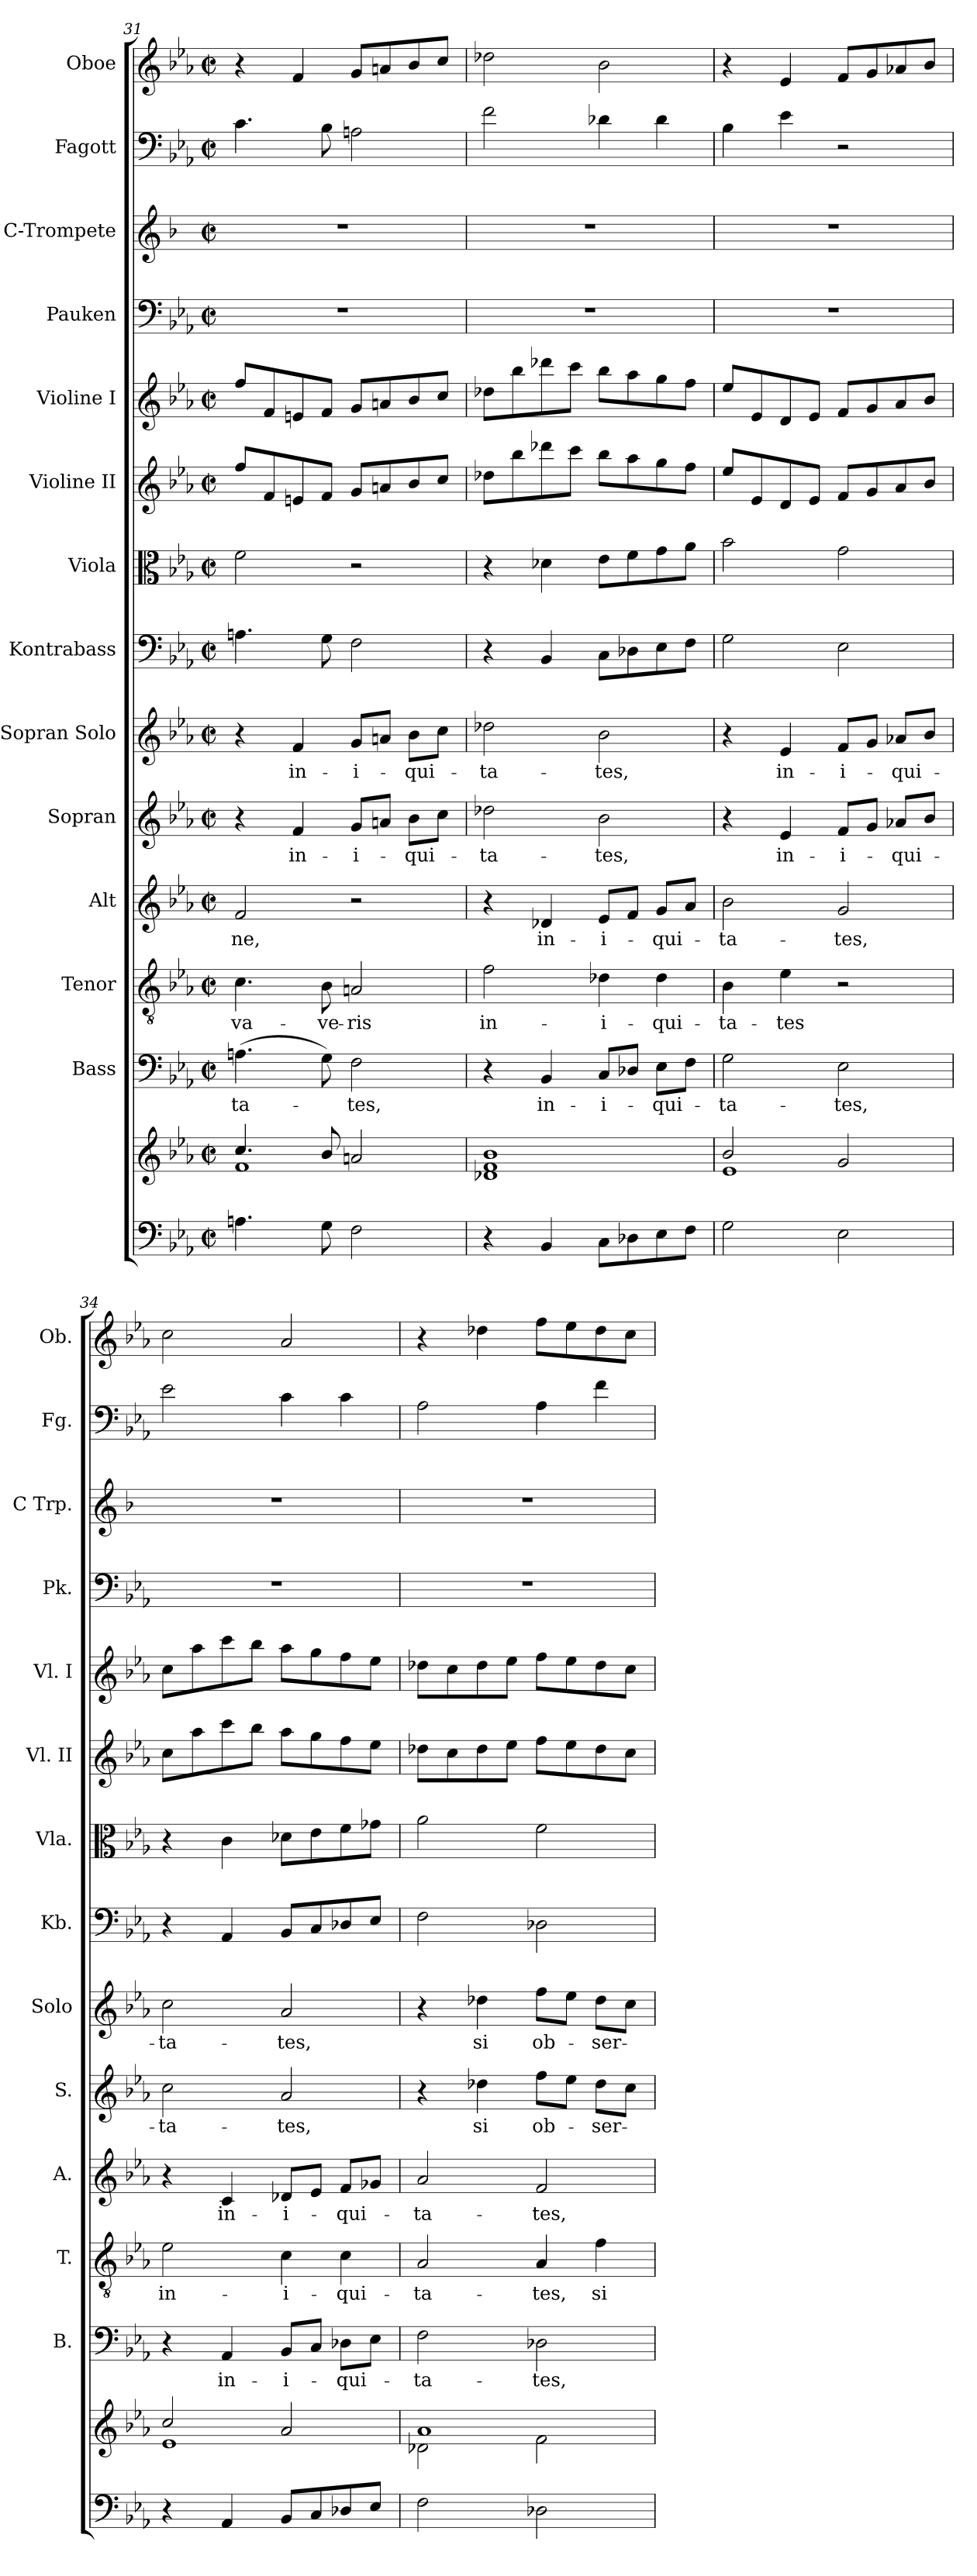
**kern	**kern	**kern	**text	**kern	**text	**kern	**text	**kern	**text	**kern	**text	**kern	**kern	**kern	**kern	**kern	**kern	**kern	**kern
*part14	*part14	*part13	*part13	*part12	*part12	*part11	*part11	*part10	*part10	*part9	*part9	*part8	*part7	*part6	*part5	*part4	*part3	*part2	*part1
*staff15	*staff14	*staff13	*staff13	*staff12	*staff12	*staff11	*staff11	*staff10	*staff10	*staff9	*staff9	*staff8	*staff7	*staff6	*staff5	*staff4	*staff3	*staff2	*staff1
*	*	*I"Bass	*	*I"Tenor	*	*I"Alt	*	*I"Sopran	*	*I"Sopran Solo	*	*I"Kontrabass	*I"Viola	*I"Violine II	*I"Violine I	*I"Pauken	*I"C-Trompete	*I"Fagott	*I"Oboe
*	*	*I'B.	*	*I'T.	*	*I'A.	*	*I'S.	*	*I'Solo	*	*I'Kb.	*I'Vla.	*I'Vl. II	*I'Vl. I	*I'Pk.	*I'C Trp.	*I'Fg.	*I'Ob.
!!LO:PB:g=z
*clefF4	*clefG2	*clefF4	*	*clefGv2	*	*clefG2	*	*clefG2	*	*clefG2	*	*clefF4	*clefC3	*clefG2	*clefG2	*clefF4	*clefG2	*clefF4	*clefG2
*	*	*	*	*	*	*	*	*	*	*	*	*ITrd7c12	*	*	*	*	*ITrd1c2	*	*
*k[b-e-a-]	*k[b-e-a-]	*k[b-e-a-]	*	*k[b-e-a-]	*	*k[b-e-a-]	*	*k[b-e-a-]	*	*k[b-e-a-]	*	*k[b-e-a-]	*k[b-e-a-]	*k[b-e-a-]	*k[b-e-a-]	*k[b-e-a-]	*k[b-e-a-]	*k[b-e-a-]	*k[b-e-a-]
*E-:	*E-:	*E-:	*	*E-:	*	*E-:	*	*E-:	*	*E-:	*	*E-:	*E-:	*E-:	*E-:	*E-:	*E-:	*E-:	*E-:
*M2/2	*M2/2	*M2/2	*	*M2/2	*	*M2/2	*	*M2/2	*	*M2/2	*	*M2/2	*M2/2	*M2/2	*M2/2	*M2/2	*M2/2	*M2/2	*M2/2
*met(c|)	*met(c|)	*met(c|)	*	*met(c|)	*	*met(c|)	*	*met(c|)	*	*met(c|)	*	*met(c|)	*met(c|)	*met(c|)	*met(c|)	*met(c|)	*met(c|)	*met(c|)	*met(c|)
=31	=31	=31	=31	=31	=31	=31	=31	=31	=31	=31	=31	=31	=31	=31	=31	=31	=31	=31	=31
*	*^	*	*	*	*	*	*	*	*	*	*	*	*	*	*	*	*	*	*
!	!	!	!	!LO:LY:b	!	!LO:LY:b	!	!LO:LY:b	!	!	!	!	!	!	!	!	!	!	!	!
4.An\	4.cc/	1f	(>4.An\	-ta-	4.c\	-va-	2f/	-ne,	4r	.	4r	.	4.AAn\	2f\	8ff/L	8ff/L	1r	1r	4.c\	4r
.	.	.	.	.	.	.	.	.	.	.	.	.	.	.	8f/	8f/	.	.	.	.
!	!	!	!	!	!	!	!	!	!	!LO:LY:b	!	!LO:LY:b	!	!	!	!	!	!	!	!
.	.	.	.	.	.	.	.	.	4f/	in-	4f/	in-	.	.	8en/	8en/	.	.	.	4f/
!	!	!	!	!	!	!LO:LY:b	!	!	!	!	!	!	!	!	!	!	!	!	!	!
8G\	8b-/	.	8G\)	.	8B-\	-ve-	.	.	.	.	.	.	8GG\	.	8f/J	8f/J	.	.	8B-\	.
!	!	!	!	!LO:LY:b	!	!LO:LY:b	!	!	!	!LO:LY:b	!	!LO:LY:b	!	!	!	!	!	!	!	!
2F\	2an/	.	2F\	-tes,	2An/	-ris	2r	.	8g/L	-i-	8g/L	-i-	2FF\	2r	8g/L	8g/L	.	.	2An\	8g/L
.	.	.	.	.	.	.	.	.	8an/J	.	8an/J	.	.	.	8an/	8an/	.	.	.	8an/
!	!	!	!	!	!	!	!	!	!	!LO:LY:b	!	!LO:LY:b	!	!	!	!	!	!	!	!
.	.	.	.	.	.	.	.	.	8b-\L	-qui-	8b-\L	-qui-	.	.	8b-/	8b-/	.	.	.	8b-/
.	.	.	.	.	.	.	.	.	8cc\J	.	8cc\J	.	.	.	8cc/J	8cc/J	.	.	.	8cc/J
*	*v	*v	*	*	*	*	*	*	*	*	*	*	*	*	*	*	*	*	*	*
=32	=32	=32	=32	=32	=32	=32	=32	=32	=32	=32	=32	=32	=32	=32	=32	=32	=32	=32	=32
!	!	!	!	!	!LO:LY:b	!	!	!	!LO:LY:b	!	!LO:LY:b	!	!	!	!	!	!	!	!
4r	1d-X 1f 1b-	4r	.	2f\	in-	4r	.	2dd-X\	-ta-	2dd-X\	-ta-	4r	4r	8dd-X\L	8dd-X\L	1r	1r	2f\	2dd-X\
.	.	.	.	.	.	.	.	.	.	.	.	.	.	8bb-\	8bb-\	.	.	.	.
!	!	!	!LO:LY:b	!	!	!	!LO:LY:b	!	!	!	!	!	!	!	!	!	!	!	!
4BB-/	.	4BB-/	in-	.	.	4d-X/	in-	.	.	.	.	4BBB-/	4d-X\	8ddd-X\	8ddd-X\	.	.	.	.
.	.	.	.	.	.	.	.	.	.	.	.	.	.	8ccc\J	8ccc\J	.	.	.	.
!	!	!	!LO:LY:b	!	!LO:LY:b	!	!LO:LY:b	!	!LO:LY:b	!	!LO:LY:b	!	!	!	!	!	!	!	!
8C\L	.	8C/L	-i-	4d-X\	-i-	8e-/L	-i-	2b-\	-tes,	2b-\	-tes,	8CC\L	8e-\L	8bb-\L	8bb-\L	.	.	4d-X\	2b-\
8D-X\	.	8D-X/J	.	.	.	8f/J	.	.	.	.	.	8DD-X\	8f\	8aa-\	8aa-\	.	.	.	.
!	!	!	!LO:LY:b	!	!LO:LY:b	!	!LO:LY:b	!	!	!	!	!	!	!	!	!	!	!	!
8E-\	.	8E-\L	-qui-	4d-\	-qui-	8g/L	-qui-	.	.	.	.	8EE-\	8g\	8gg\	8gg\	.	.	4d-\	.
8F\J	.	8F\J	.	.	.	8a-/J	.	.	.	.	.	8FF\J	8a-\J	8ff\J	8ff\J	.	.	.	.
=33	=33	=33	=33	=33	=33	=33	=33	=33	=33	=33	=33	=33	=33	=33	=33	=33	=33	=33	=33
*	*^	*	*	*	*	*	*	*	*	*	*	*	*	*	*	*	*	*	*
!	!	!	!	!LO:LY:b	!	!LO:LY:b	!	!LO:LY:b	!	!	!	!	!	!	!	!	!	!	!	!
2G\	2b-/	1e-	2G\	-ta-	4B-\	-ta-	2b-\	-ta-	4r	.	4r	.	2GG\	2b-\	8ee-/L	8ee-/L	1r	1r	4B-\	4r
.	.	.	.	.	.	.	.	.	.	.	.	.	.	.	8e-/	8e-/	.	.	.	.
!	!	!	!	!	!	!LO:LY:b	!	!	!	!LO:LY:b	!	!LO:LY:b	!	!	!	!	!	!	!	!
.	.	.	.	.	4e-\	-tes	.	.	4e-/	in-	4e-/	in-	.	.	8d/	8d/	.	.	4e-\	4e-/
.	.	.	.	.	.	.	.	.	.	.	.	.	.	.	8e-/J	8e-/J	.	.	.	.
!	!	!	!	!LO:LY:b	!	!	!	!LO:LY:b	!	!LO:LY:b	!	!LO:LY:b	!	!	!	!	!	!	!	!
2E-\	2g/	.	2E-\	-tes,	2r	.	2g/	-tes,	8f/L	-i-	8f/L	-i-	2EE-\	2g\	8f/L	8f/L	.	.	2r	8f/L
.	.	.	.	.	.	.	.	.	8g/J	.	8g/J	.	.	.	8g/	8g/	.	.	.	8g/
!	!	!	!	!	!	!	!	!	!	!LO:LY:b	!	!LO:LY:b	!	!	!	!	!	!	!	!
.	.	.	.	.	.	.	.	.	8a-X/L	-qui-	8a-X/L	-qui-	.	.	8a-/	8a-/	.	.	.	8a-X/
.	.	.	.	.	.	.	.	.	8b-/J	.	8b-/J	.	.	.	8b-/J	8b-/J	.	.	.	8b-/J
=34	=34	=34	=34	=34	=34	=34	=34	=34	=34	=34	=34	=34	=34	=34	=34	=34	=34	=34	=34	=34
!	!	!	!	!	!	!LO:LY:b	!	!	!	!LO:LY:b	!	!LO:LY:b	!	!	!	!	!	!	!	!
4r	2cc/	1e-	4r	.	2e-\	in-	4r	.	2cc\	-ta-	2cc\	-ta-	4r	4r	8cc\L	8cc\L	1r	1r	2e-\	2cc\
.	.	.	.	.	.	.	.	.	.	.	.	.	.	.	8aa-\	8aa-\	.	.	.	.
!	!	!	!	!LO:LY:b	!	!	!	!LO:LY:b	!	!	!	!	!	!	!	!	!	!	!	!
4AA-/	.	.	4AA-/	in-	.	.	4c/	in-	.	.	.	.	4AAA-/	4c\	8ccc\	8ccc\	.	.	.	.
.	.	.	.	.	.	.	.	.	.	.	.	.	.	.	8bb-\J	8bb-\J	.	.	.	.
!	!	!	!	!LO:LY:b	!	!LO:LY:b	!	!LO:LY:b	!	!LO:LY:b	!	!LO:LY:b	!	!	!	!	!	!	!	!
8BB-/L	2a-/	.	8BB-/L	-i-	4c\	-i-	8d-X/L	-i-	2a-/	-tes,	2a-/	-tes,	8BBB-/L	8d-X\L	8aa-\L	8aa-\L	.	.	4c\	2a-/
8C/	.	.	8C/J	.	.	.	8e-/J	.	.	.	.	.	8CC/	8e-\	8gg\	8gg\	.	.	.	.
!	!	!	!	!LO:LY:b	!	!LO:LY:b	!	!LO:LY:b	!	!	!	!	!	!	!	!	!	!	!	!
8D-X/	.	.	8D-X\L	-qui-	4c\	-qui-	8f/L	-qui-	.	.	.	.	8DD-X/	8f\	8ff\	8ff\	.	.	4c\	.
8E-/J	.	.	8E-\J	.	.	.	8g-X/J	.	.	.	.	.	8EE-/J	8g-X\J	8ee-\J	8ee-\J	.	.	.	.
=35	=35	=35	=35	=35	=35	=35	=35	=35	=35	=35	=35	=35	=35	=35	=35	=35	=35	=35	=35	=35
!	!	!	!	!LO:LY:b	!	!LO:LY:b	!	!LO:LY:b	!	!	!	!	!	!	!	!	!	!	!	!
2F\	1a-	2d-X\	2F\	-ta-	2A-/	-ta-	2a-/	-ta-	4r	.	4r	.	2FF\	2a-\	8dd-X\L	8dd-X\L	1r	1r	2A-\	4r
.	.	.	.	.	.	.	.	.	.	.	.	.	.	.	8cc\	8cc\	.	.	.	.
!	!	!	!	!	!	!	!	!	!	!LO:LY:b	!	!LO:LY:b	!	!	!	!	!	!	!	!
.	.	.	.	.	.	.	.	.	4dd-X\	si	4dd-X\	si	.	.	8dd-\	8dd-\	.	.	.	4dd-X\
.	.	.	.	.	.	.	.	.	.	.	.	.	.	.	8ee-\J	8ee-\J	.	.	.	.
!	!	!	!	!LO:LY:b	!	!LO:LY:b	!	!LO:LY:b	!	!LO:LY:b	!	!LO:LY:b	!	!	!	!	!	!	!	!
2D-X\	.	2f\	2D-X\	-tes,	4A-/	-tes,	2f/	-tes,	8ff\L	ob-	8ff\L	ob-	2DD-X\	2f\	8ff\L	8ff\L	.	.	4A-\	8ff\L
.	.	.	.	.	.	.	.	.	8ee-\J	.	8ee-\J	.	.	.	8ee-\	8ee-\	.	.	.	8ee-\
!	!	!	!	!	!	!LO:LY:b	!	!	!	!LO:LY:b	!	!LO:LY:b	!	!	!	!	!	!	!	!
.	.	.	.	.	4f\	si	.	.	8dd-\L	-ser-	8dd-\L	-ser-	.	.	8dd-\	8dd-\	.	.	4f\	8dd-\
.	.	.	.	.	.	.	.	.	8cc\J	.	8cc\J	.	.	.	8cc\J	8cc\J	.	.	.	8cc\J
*	*v	*v	*	*	*	*	*	*	*	*	*	*	*	*	*	*	*	*	*	*
=	=	=	=	=	=	=	=	=	=	=	=	=	=	=	=	=	=	=	=
*-	*-	*-	*-	*-	*-	*-	*-	*-	*-	*-	*-	*-	*-	*-	*-	*-	*-	*-	*-
